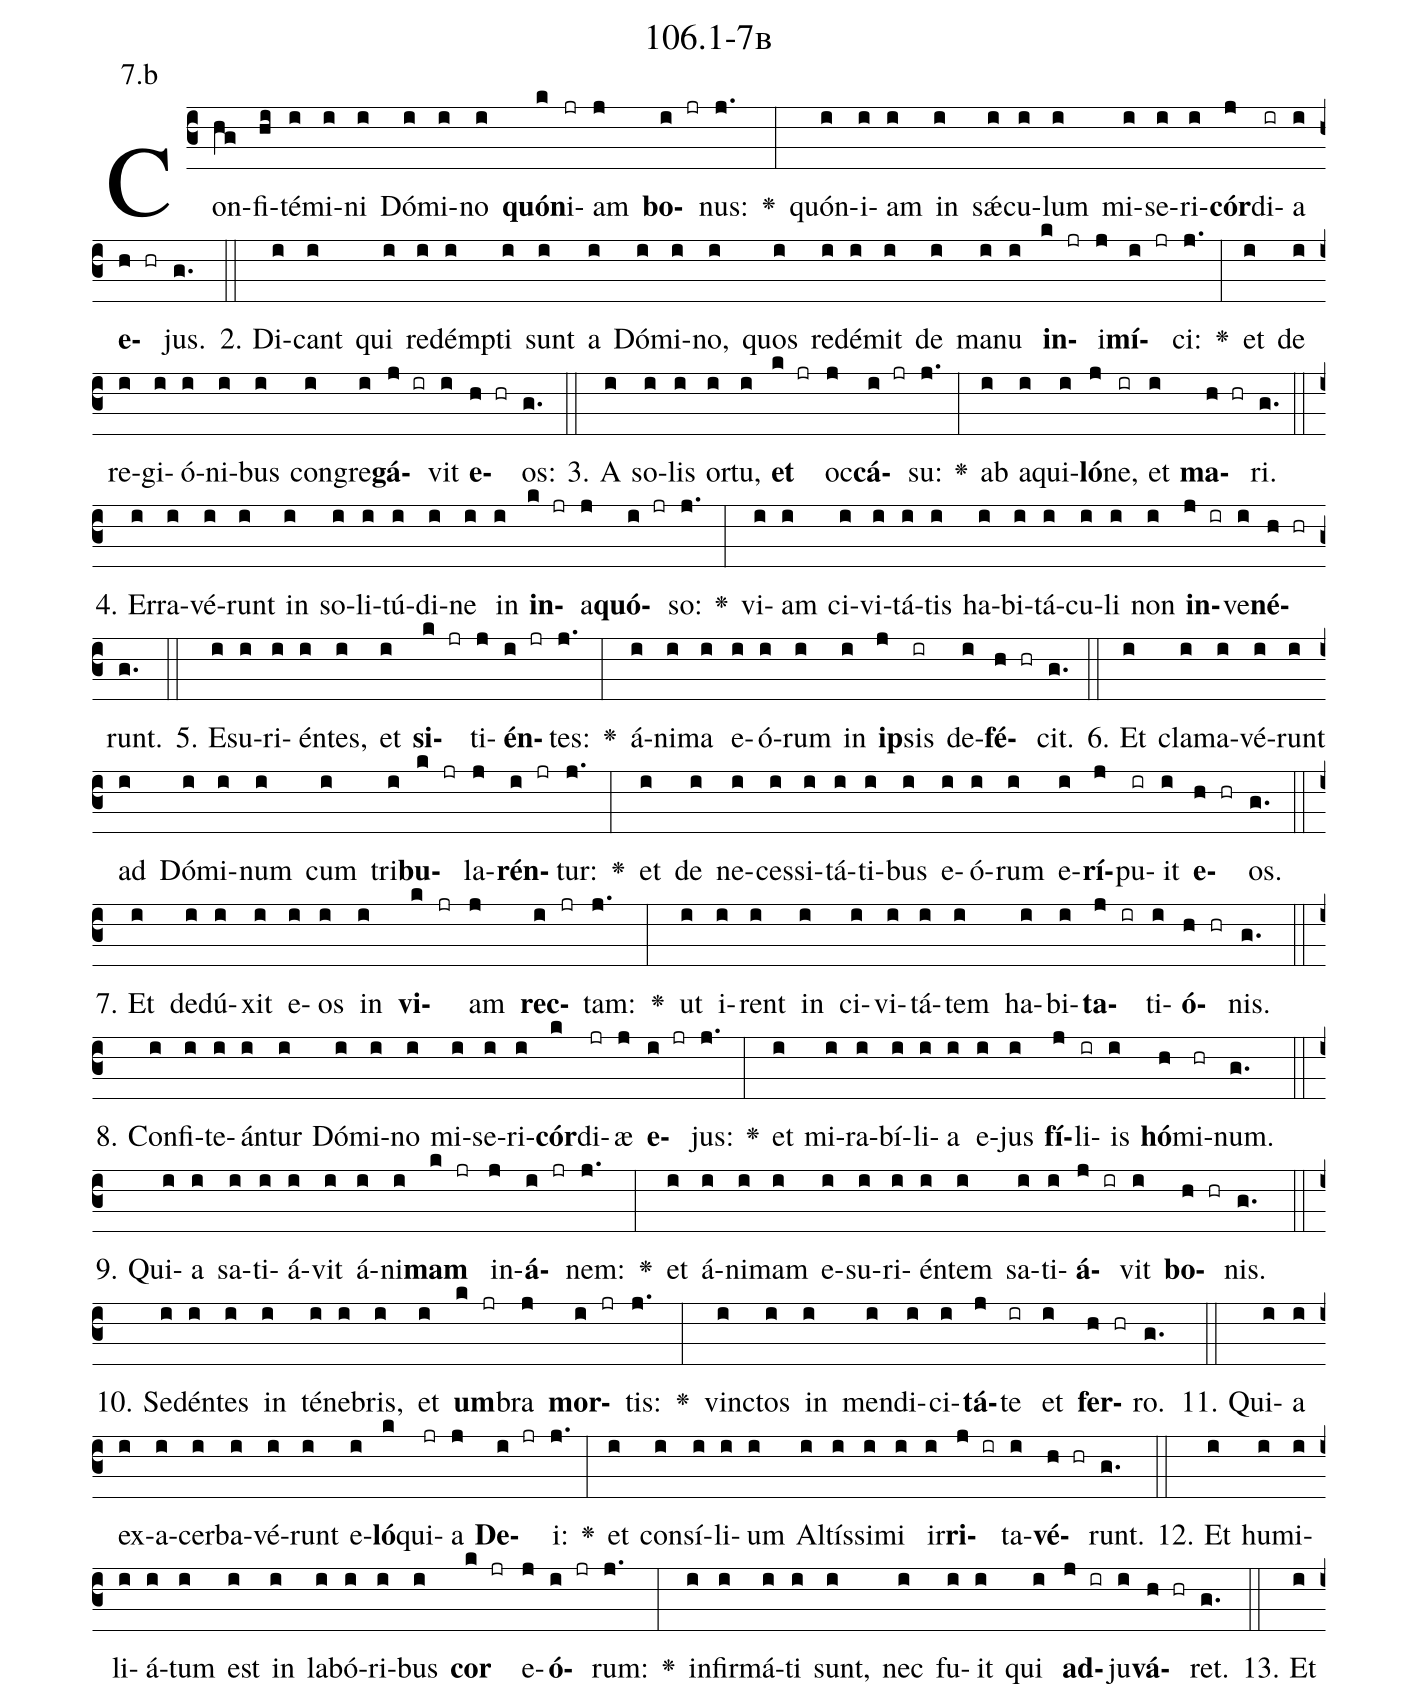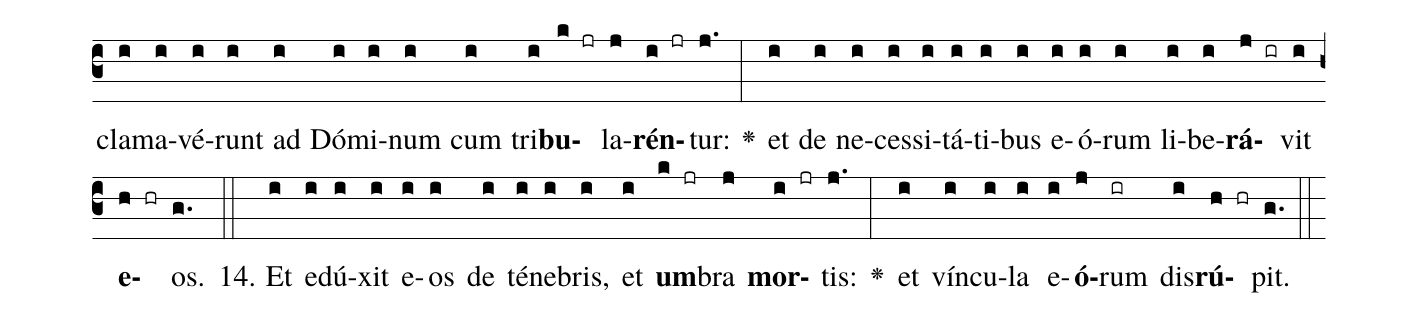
name: 106.1-7b;
annotation: 7.b;
%%
(c3)Con(hg)fi(hi)té(i)mi(i)ni(i) Dó(i)mi(i)no(i) <b>quón</b>(k)i(jr)am(j) <b>bo</b>(i jr)nus:(j.) <v>\greheightstar</v>(:) quón(i)i(i)am(i) in(i) sǽ(i)cu(i)lum(i) mi(i)se(i)ri(i)<b>cór</b>(j)di(ir)a(i) <b>e</b>(h hr)jus.(g.) (::)
2. Di(i)cant(i) qui(i) red(i)émp(i)ti(i) sunt(i) a(i) Dó(i)mi(i)no,(i) quos(i) red(i)é(i)mit(i) de(i) ma(i)nu(i) <b>in</b>(k jr)i(j)<b>mí</b>(i jr)ci:(j.) <v>\greheightstar</v>(:) et(i) de(i) re(i)gi(i)ó(i)ni(i)bus(i) con(i)gre(i)<b>gá</b>(j ir)vit(i) <b>e</b>(h hr)os:(g.) (::)
3. A(i) so(i)lis(i) or(i)tu,(i) <b>et</b>(k jr) oc(j)<b>cá</b>(i jr)su:(j.) <v>\greheightstar</v>(:) ab(i) a(i)qui(i)<b>ló</b>(j)ne,(ir) et(i) <b>ma</b>(h hr)ri.(g.) (::)
4. Er(i)ra(i)vé(i)runt(i) in(i) so(i)li(i)tú(i)di(i)ne(i) in(i) <b>in</b>(k jr)a(j)<b>quó</b>(i jr)so:(j.) <v>\greheightstar</v>(:) vi(i)am(i) ci(i)vi(i)tá(i)tis(i) ha(i)bi(i)tá(i)cu(i)li(i) non(i) <b>in</b>(j ir)ve(i)<b>né</b>(h hr)runt.(g.) (::)
5. E(i)su(i)ri(i)én(i)tes,(i) et(i) <b>si</b>(k jr)ti(j)<b>én</b>(i jr)tes:(j.) <v>\greheightstar</v>(:) á(i)ni(i)ma(i) e(i)ó(i)rum(i) in(i) <b>ip</b>(j)sis(ir) de(i)<b>fé</b>(h hr)cit.(g.) (::)
6. Et(i) cla(i)ma(i)vé(i)runt(i) ad(i) Dó(i)mi(i)num(i) cum(i) tri(i)<b>bu</b>(k jr)la(j)<b>rén</b>(i jr)tur:(j.) <v>\greheightstar</v>(:) et(i) de(i) ne(i)ces(i)si(i)tá(i)ti(i)bus(i) e(i)ó(i)rum(i) e(i)<b>rí</b>(j)pu(ir)it(i) <b>e</b>(h hr)os.(g.) (::)
7. Et(i) de(i)dú(i)xit(i) e(i)os(i) in(i) <b>vi</b>(k jr)am(j) <b>rec</b>(i jr)tam:(j.) <v>\greheightstar</v>(:) ut(i) i(i)rent(i) in(i) ci(i)vi(i)tá(i)tem(i) ha(i)bi(i)<b>ta</b>(j ir)ti(i)<b>ó</b>(h hr)nis.(g.) (::)
8. Con(i)fi(i)te(i)án(i)tur(i) Dó(i)mi(i)no(i) mi(i)se(i)ri(i)<b>cór</b>(k)di(jr)æ(j) <b>e</b>(i jr)jus:(j.) <v>\greheightstar</v>(:) et(i) mi(i)ra(i)bí(i)li(i)a(i) e(i)jus(i) <b>fí</b>(j)li(ir)is(i) <b>hó</b>(h)mi(hr)num.(g.) (::)
9. Qui(i)a(i) sa(i)ti(i)á(i)vit(i) á(i)ni(i)<b>mam</b>(k jr) in(j)<b>á</b>(i jr)nem:(j.) <v>\greheightstar</v>(:) et(i) á(i)ni(i)mam(i) e(i)su(i)ri(i)én(i)tem(i) sa(i)ti(i)<b>á</b>(j ir)vit(i) <b>bo</b>(h hr)nis.(g.) (::)
10. Se(i)dén(i)tes(i) in(i) té(i)ne(i)bris,(i) et(i) <b>um</b>(k jr)bra(j) <b>mor</b>(i jr)tis:(j.) <v>\greheightstar</v>(:) vinc(i)tos(i) in(i) men(i)di(i)ci(i)<b>tá</b>(j)te(ir) et(i) <b>fer</b>(h hr)ro.(g.) (::)
11. Qui(i)a(i) ex(i)a(i)cer(i)ba(i)vé(i)runt(i) e(i)<b>ló</b>(k)qui(jr)a(j) <b>De</b>(i jr)i:(j.) <v>\greheightstar</v>(:) et(i) con(i)sí(i)li(i)um(i) Al(i)tís(i)si(i)mi(i) ir(i)<b>ri</b>(j ir)ta(i)<b>vé</b>(h hr)runt.(g.) (::)
12. Et(i) hu(i)mi(i)li(i)á(i)tum(i) est(i) in(i) la(i)bó(i)ri(i)bus(i) <b>cor</b>(k jr) e(j)<b>ó</b>(i jr)rum:(j.) <v>\greheightstar</v>(:) in(i)fir(i)má(i)ti(i) sunt,(i) nec(i) fu(i)it(i) qui(i) <b>ad</b>(j ir)ju(i)<b>vá</b>(h hr)ret.(g.) (::)
13. Et(i) cla(i)ma(i)vé(i)runt(i) ad(i) Dó(i)mi(i)num(i) cum(i) tri(i)<b>bu</b>(k jr)la(j)<b>rén</b>(i jr)tur:(j.) <v>\greheightstar</v>(:) et(i) de(i) ne(i)ces(i)si(i)tá(i)ti(i)bus(i) e(i)ó(i)rum(i) li(i)be(i)<b>rá</b>(j ir)vit(i) <b>e</b>(h hr)os.(g.) (::)
14. Et(i) e(i)dú(i)xit(i) e(i)os(i) de(i) té(i)ne(i)bris,(i) et(i) <b>um</b>(k jr)bra(j) <b>mor</b>(i jr)tis:(j.) <v>\greheightstar</v>(:) et(i) vín(i)cu(i)la(i) e(i)<b>ó</b>(j)rum(ir) dis(i)<b>rú</b>(h hr)pit.(g.) (::)
